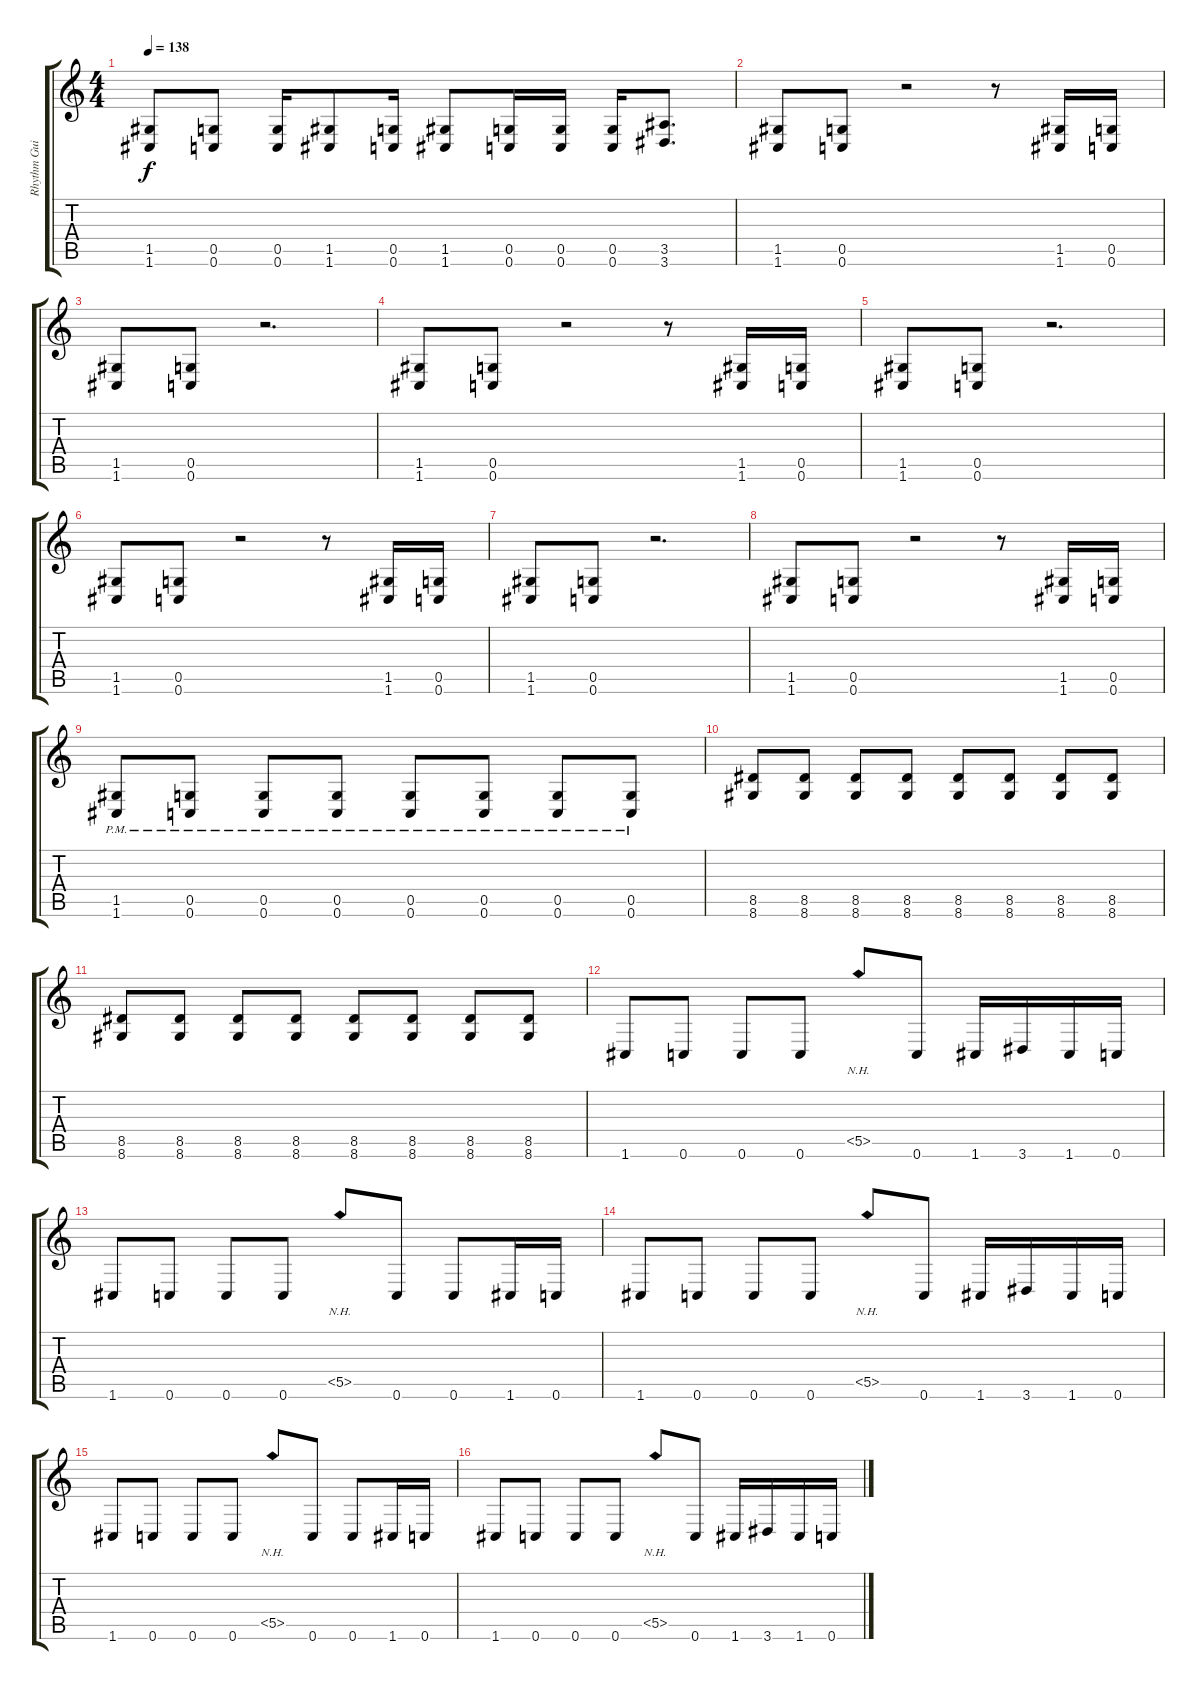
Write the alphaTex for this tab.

\track ("Rhythm Guitar" "Rhythm Gui") {instrument distortionguitar}
\staff {score tabs}
\tuning (D4 A3 F3 C3 G2 C2) {hide}
\ts (4 4)
\tempo 138
\clef g2
\ks c
(1.5 1.6).8{dy f} (0.5 0.6).8 (0.5 0.6).16 (1.5 1.6).8 (0.5 0.6).16 (1.5 1.6).8 (0.5 0.6).16 (0.5 0.6).16 (0.5 0.6).16 (3.5 3.6).8{d} |
(1.5 1.6).8 (0.5 0.6).8 r.2 r.8 (1.5 1.6).16 (0.5 0.6).16 |
(1.5 1.6).8 (0.5 0.6).8 r.2{d} |
(1.5 1.6).8 (0.5 0.6).8 r.2 r.8 (1.5 1.6).16 (0.5 0.6).16 |
(1.5 1.6).8 (0.5 0.6).8 r.2{d} |
(1.5 1.6).8 (0.5 0.6).8 r.2 r.8 (1.5 1.6).16 (0.5 0.6).16 |
(1.5 1.6).8 (0.5 0.6).8 r.2{d} |
(1.5 1.6).8 (0.5 0.6).8 r.2 r.8 (1.5 1.6).16 (0.5 0.6).16 |
(1.5{pm} 1.6{pm}).8 (0.5{pm} 0.6{pm}).8 (0.5{pm} 0.6{pm}).8 (0.5{pm} 0.6{pm}).8 (0.5{pm} 0.6{pm}).8 (0.5{pm} 0.6{pm}).8 (0.5{pm} 0.6{pm}).8 (0.5{pm} 0.6{pm}).8 |
(8.5 8.6).8 (8.5 8.6).8 (8.5 8.6).8 (8.5 8.6).8 (8.5 8.6).8 (8.5 8.6).8 (8.5 8.6).8 (8.5 8.6).8 |
(8.5 8.6).8 (8.5 8.6).8 (8.5 8.6).8 (8.5 8.6).8 (8.5 8.6).8 (8.5 8.6).8 (8.5 8.6).8 (8.5 8.6).8 |
1.6.8 0.6.8 0.6.8 0.6.8 5.5{nh}.8 0.6.8 1.6.16 3.6.16 1.6.16 0.6.16 |
1.6.8 0.6.8 0.6.8 0.6.8 5.5{nh}.8 0.6.8 0.6.8 1.6.16 0.6.16 |
1.6.8 0.6.8 0.6.8 0.6.8 5.5{nh}.8 0.6.8 1.6.16 3.6.16 1.6.16 0.6.16 |
1.6.8 0.6.8 0.6.8 0.6.8 5.5{nh}.8 0.6.8 0.6.8 1.6.16 0.6.16 |
1.6.8 0.6.8 0.6.8 0.6.8 5.5{nh}.8 0.6.8 1.6.16 3.6.16 1.6.16 0.6.16
